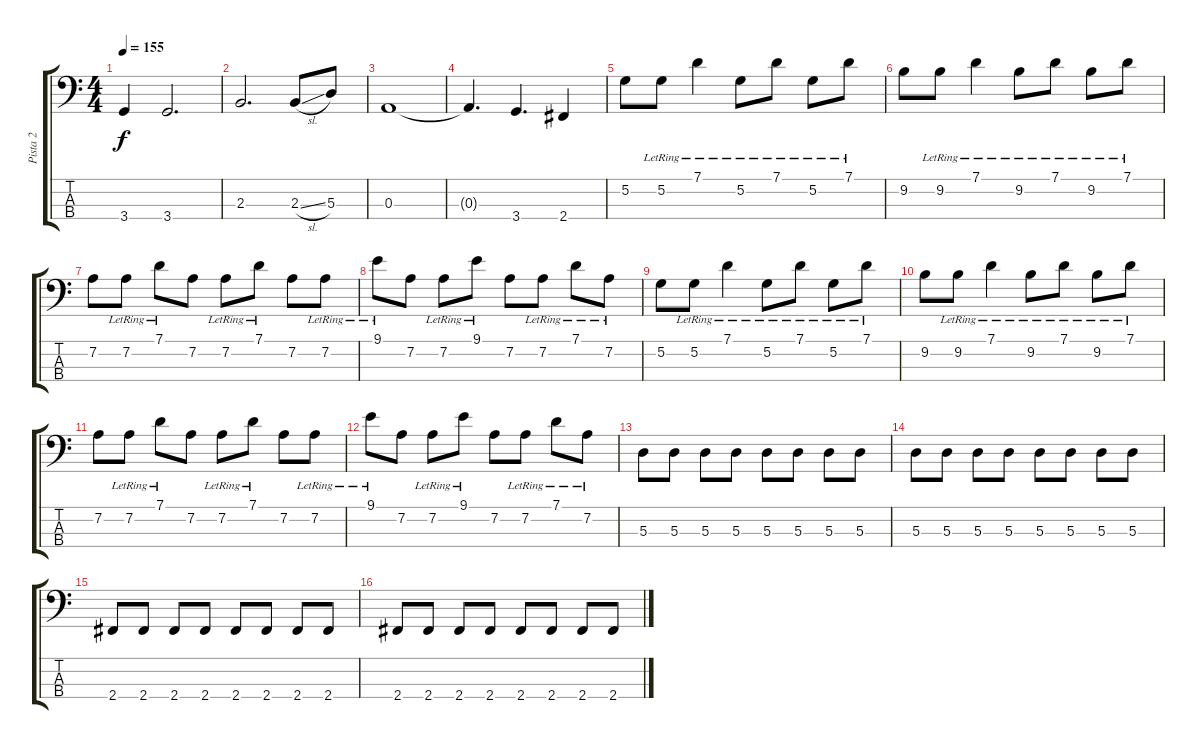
\track ("Pista 2" "Pista 2") {instrument electricbassfinger}
\staff {score tabs}
\tuning (G2 D2 A1 E1) {hide}
\ts (4 4)
\tempo 155
\clef f4
\ks c
3.4{t}.4{dy f} 3.4.2{d} |
2.3.2{d} 2.3{sl}.8 5.3.8 |
0.3.1 |
0.3{t}.4{d} 3.4.4{d} 2.4.4 |
5.2.8 5.2{lr}.8 7.1{lr}.4 5.2{lr}.8 7.1{lr}.8 5.2{lr}.8 7.1{lr}.8 |
9.2.8 9.2{lr}.8 7.1{lr}.4 9.2{lr}.8 7.1{lr}.8 9.2{lr}.8 7.1{lr}.8 |
7.2.8 7.2{lr}.8 7.1{lr}.8 7.2.8 7.2{lr}.8 7.1{lr}.8 7.2.8 7.2{lr}.8 |
9.1{lr}.8 7.2.8 7.2{lr}.8 9.1{lr}.8 7.2.8 7.2{lr}.8 7.1{lr}.8 7.2{lr}.8 |
5.2.8 5.2{lr}.8 7.1{lr}.4 5.2{lr}.8 7.1{lr}.8 5.2{lr}.8 7.1{lr}.8 |
9.2.8 9.2{lr}.8 7.1{lr}.4 9.2{lr}.8 7.1{lr}.8 9.2{lr}.8 7.1{lr}.8 |
7.2.8 7.2{lr}.8 7.1{lr}.8 7.2.8 7.2{lr}.8 7.1{lr}.8 7.2.8 7.2{lr}.8 |
9.1{lr}.8 7.2.8 7.2{lr}.8 9.1{lr}.8 7.2.8 7.2{lr}.8 7.1{lr}.8 7.2{lr}.8 |
5.3.8 5.3.8 5.3.8 5.3.8 5.3.8 5.3.8 5.3.8 5.3.8 |
5.3.8 5.3.8 5.3.8 5.3.8 5.3.8 5.3.8 5.3.8 5.3.8 |
2.4.8 2.4.8 2.4.8 2.4.8 2.4.8 2.4.8 2.4.8 2.4.8 |
2.4.8 2.4.8 2.4.8 2.4.8 2.4.8 2.4.8 2.4.8 2.4.8
